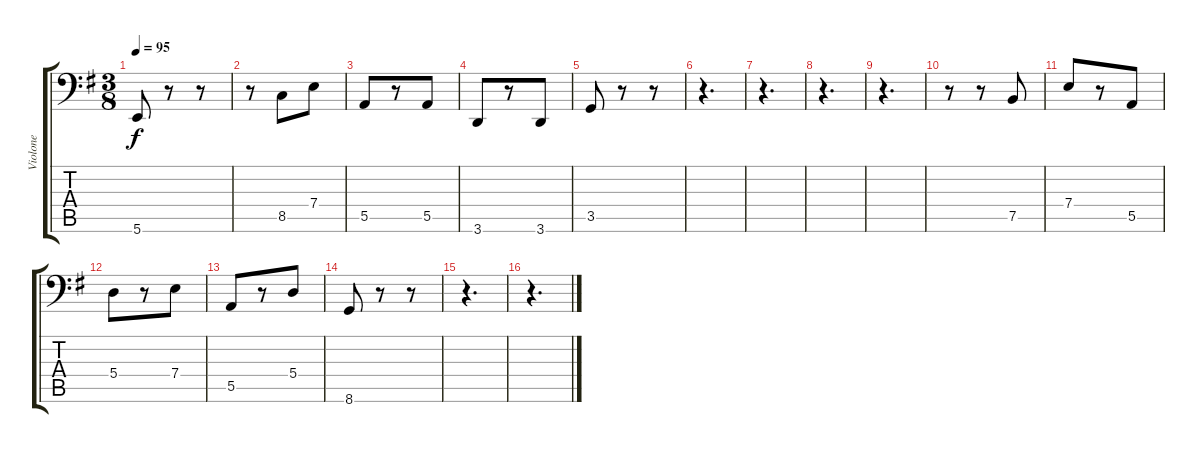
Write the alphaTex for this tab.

\track ("Violone" "Violone") {instrument contrabass}
\staff {score tabs}
\tuning (C3 G2 D2 A1 E1 B0) {hide}
\ts (3 8)
\tempo 95
\clef f4
\ks g
5.6.8{dy f} r.8 r.8 |
r.8 8.5.8 7.4.8 |
5.5.8 r.8 5.5.8 |
3.6.8 r.8 3.6.8 |
3.5.8 r.8 r.8 |
r.4{d} |
r.4{d} |
r.4{d} |
r.4{d} |
r.8 r.8 7.5.8 |
7.4.8 r.8 5.5.8 |
5.4.8 r.8 7.4.8 |
5.5.8 r.8 5.4.8 |
8.6.8 r.8 r.8 |
r.4{d} |
r.4{d}
